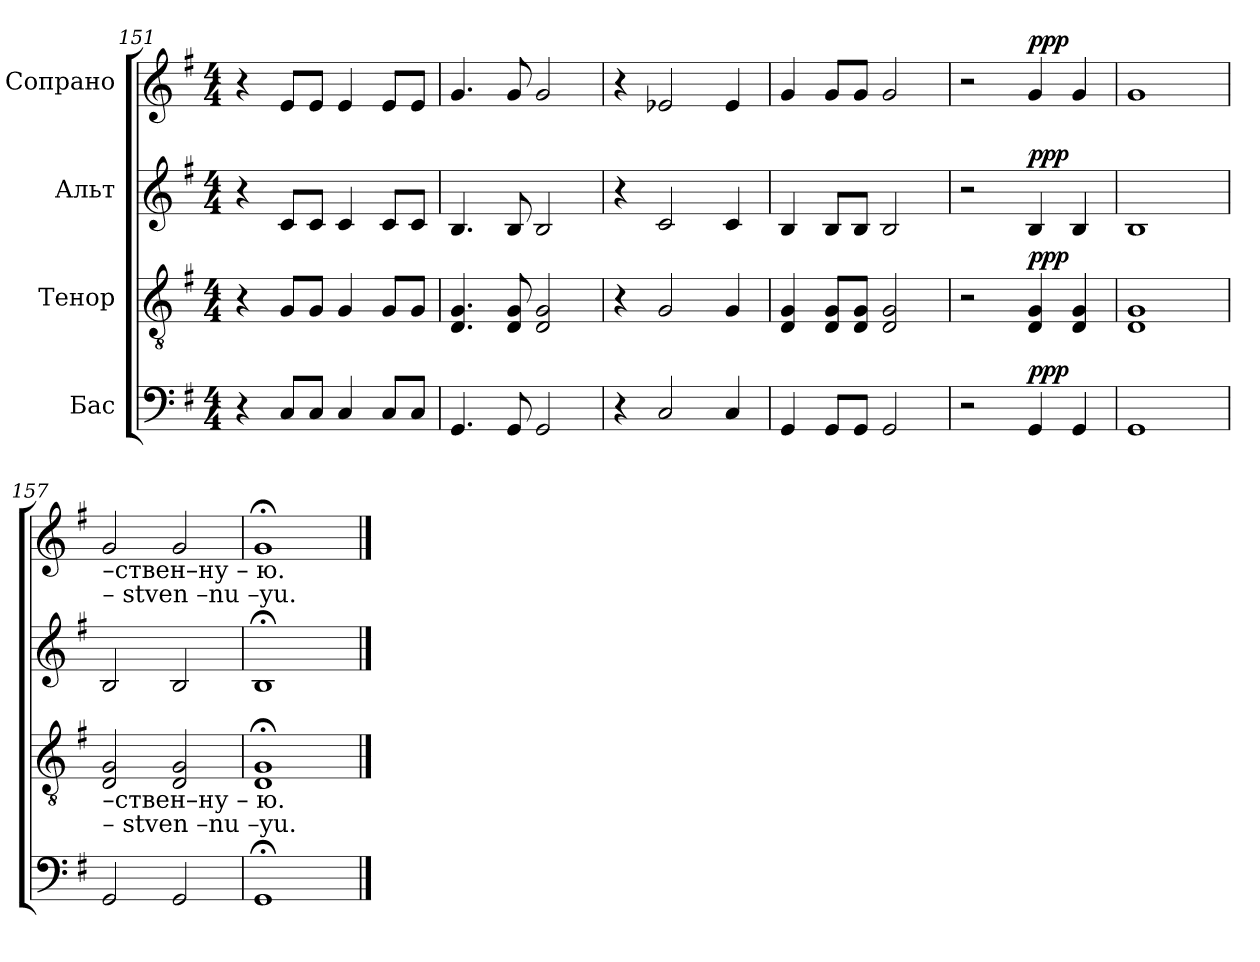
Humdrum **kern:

**kern	**dynam	**kern	**dynam	**kern	**dynam	**kern	**dynam
*part4	*part4	*part3	*part3	*part2	*part2	*part1	*part1
*staff4	*staff4	*staff3	*staff3	*staff2	*staff2	*staff1	*staff1
*I"Бас	*	*I"Тенор	*	*I"Альт	*	*I"Сопрано	*
*clefF4	*	*clefGv2	*	*clefG2	*	*clefG2	*
*k[f#]	*	*k[f#]	*	*k[f#]	*	*k[f#]	*
*M4/4	*	*M4/4	*	*M4/4	*	*M4/4	*
=151	=151	=151	=151	=151	=151	=151	=151
4r	.	4r	.	4r	.	4r	.
8C/L	.	8G/L	.	8c/L	.	8e/L	.
8C/J	.	8G/J	.	8c/J	.	8e/J	.
4C/	.	4G/	.	4c/	.	4e/	.
8C/L	.	8G/L	.	8c/L	.	8e/L	.
8C/J	.	8G/J	.	8c/J	.	8e/J	.
=152	=152	=152	=152	=152	=152	=152	=152
4.GG/	.	4.D/ 4.G/	.	4.B/	.	4.g/	.
8GG/	.	8D/ 8G/	.	8B/	.	8g/	.
2GG/	.	2D/ 2G/	.	2B/	.	2g/	.
=153	=153	=153	=153	=153	=153	=153	=153
4r	.	4r	.	4r	.	4r	.
2C/	.	2G/	.	2c/	.	2e-X/	.
4C/	.	4G/	.	4c/	.	4e-/	.
=154	=154	=154	=154	=154	=154	=154	=154
4GG/	.	4D/ 4G/	.	4B/	.	4g/	.
8GG/L	.	8D/ 8G/L	.	8B/L	.	8g/L	.
8GG/J	.	8D/ 8G/J	.	8B/J	.	8g/J	.
2GG/	.	2D/ 2G/	.	2B/	.	2g/	.
=155	=155	=155	=155	=155	=155	=155	=155
2r	.	2r	.	2r	.	2r	.
!	!LO:DY:a	!	!LO:DY:a	!	!LO:DY:a	!	!LO:DY:a
4GG/	ppp	4D/ 4G/	ppp	4B/	ppp	4g/	ppp
4GG/	.	4D/ 4G/	.	4B/	.	4g/	.
=156	=156	=156	=156	=156	=156	=156	=156
1GG	.	1D 1G	.	1B	.	1g	.
!!LO:LB:g=z
=157	=157	=157	=157	=157	=157	=157	=157
!	!	!	!	!	!	!LO:TX:b:t=–ствен–ну –  ю.	!
!	!	!	!	!	!	!LO:TX:b:t=– stven –nu  –yu.	!
!	!	!LO:TX:b:t=–ствен–ну –  ю.	!	!	!	!	!
!	!	!LO:TX:b:t=– stven –nu  –yu.	!	!	!	!	!
2GG/	.	2D/ 2G/	.	2B/	.	2g/	.
2GG/	.	2D/ 2G/	.	2B/	.	2g/	.
=158	=158	=158	=158	=158	=158	=158	=158
1GG;<	.	1D;< 1G;<	.	1B;<	.	1g;<	.
==	==	==	==	==	==	==	==
*-	*-	*-	*-	*-	*-	*-	*-
